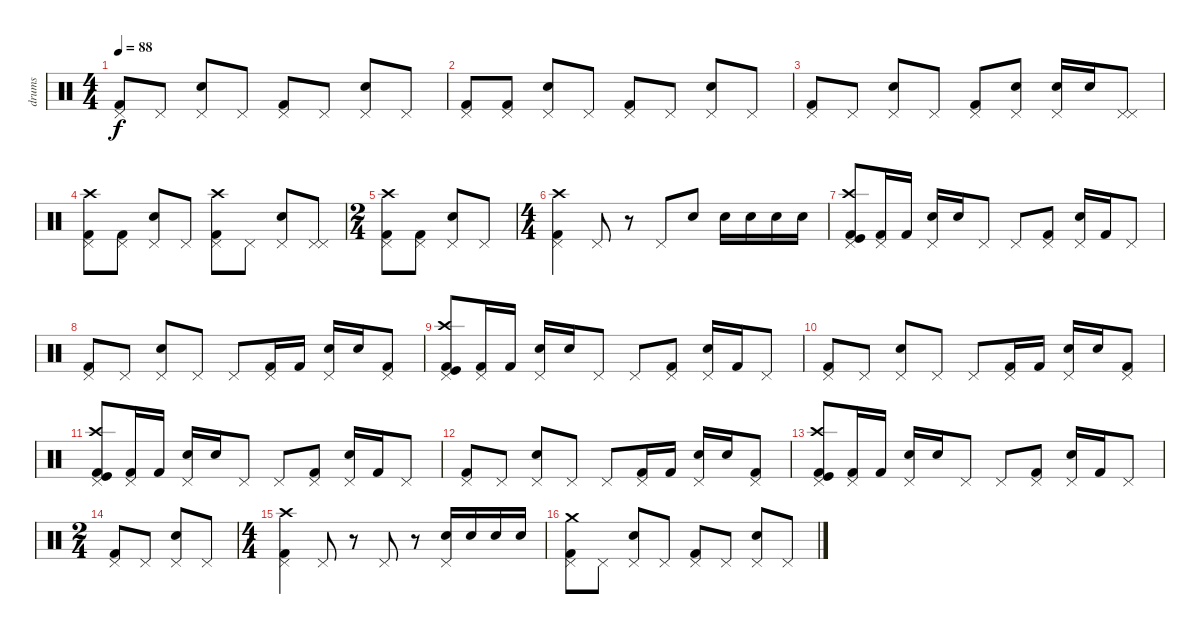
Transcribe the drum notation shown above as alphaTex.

\track ("drums" "drums") {instrument percussion}
\staff {score}
\articulation defaults
\ts (4 4)
\tempo 88
\clef neutral
\ks c
("Pedal Hi-Hat (hit)" "Kick (hit) 2").8{dy f} "Pedal Hi-Hat (hit)".8 ("Snare (hit) 2" "Pedal Hi-Hat (hit)").8 "Pedal Hi-Hat (hit)".8 ("Pedal Hi-Hat (hit)" "Kick (hit) 2").8 "Pedal Hi-Hat (hit)".8 ("Pedal Hi-Hat (hit)" "Snare (hit) 2").8 "Pedal Hi-Hat (hit)".8 |
("Pedal Hi-Hat (hit)" "Kick (hit) 2").8 ("Kick (hit) 2" "Pedal Hi-Hat (hit)").8 ("Pedal Hi-Hat (hit)" "Snare (hit) 2").8 "Pedal Hi-Hat (hit)".8 ("Kick (hit) 2" "Pedal Hi-Hat (hit)").8 "Pedal Hi-Hat (hit)".8 ("Pedal Hi-Hat (hit)" "Snare (hit) 2").8 "Pedal Hi-Hat (hit)".8 |
("Pedal Hi-Hat (hit)" "Kick (hit) 2").8 "Pedal Hi-Hat (hit)".8 ("Pedal Hi-Hat (hit)" "Snare (hit) 2").8 "Pedal Hi-Hat (hit)".8 ("Pedal Hi-Hat (hit)" "Kick (hit) 2").8 ("Pedal Hi-Hat (hit)" "Snare (hit) 2").8 ("Pedal Hi-Hat (hit)" "Snare (hit) 2").16 "Snare (hit) 2".16 ("Pedal Hi-Hat (hit)" "Pedal Hi-Hat (hit)").8 |
("Crash high (hit)" "Pedal Hi-Hat (hit)" "Kick (hit) 2").8 ("Kick (hit) 2" "Pedal Hi-Hat (hit)").8 ("Pedal Hi-Hat (hit)" "Snare (hit) 2").8 "Pedal Hi-Hat (hit)".8 ("Crash high (hit)" "Kick (hit) 2" "Pedal Hi-Hat (hit)").8 "Pedal Hi-Hat (hit)".8 ("Pedal Hi-Hat (hit)" "Snare (hit) 2").8 ("Pedal Hi-Hat (hit)" "Pedal Hi-Hat (hit)").8 |
\ts (2 4)
("Crash high (hit)" "Pedal Hi-Hat (hit)" "Kick (hit) 2").8 ("Kick (hit) 2" "Pedal Hi-Hat (hit)").8 ("Pedal Hi-Hat (hit)" "Snare (hit) 2").8 "Pedal Hi-Hat (hit)".8 |
\ts (4 4)
("Crash high (hit)" "Kick (hit) 2" "Pedal Hi-Hat (hit)").4 "Pedal Hi-Hat (hit)".8 r.8 "Pedal Hi-Hat (hit)".8 "Snare (hit) 2".8 "Snare (hit) 2".16 "Snare (hit) 2".16 "Snare (hit) 2".16 "Snare (hit) 2".16 |
("Kick (hit)" "Crash high (hit)" "Kick (hit) 2" "Pedal Hi-Hat (hit)").8 ("Kick (hit) 2" "Pedal Hi-Hat (hit)").16 "Kick (hit) 2".16 ("Snare (hit) 2" "Pedal Hi-Hat (hit)").16 "Snare (hit) 2".16 "Pedal Hi-Hat (hit)".8 "Pedal Hi-Hat (hit)".8 ("Pedal Hi-Hat (hit)" "Kick (hit) 2").8 ("Pedal Hi-Hat (hit)" "Snare (hit) 2").16 "Kick (hit) 2".16 "Pedal Hi-Hat (hit)".8 |
("Pedal Hi-Hat (hit)" "Kick (hit) 2").8 "Pedal Hi-Hat (hit)".8 ("Snare (hit) 2" "Pedal Hi-Hat (hit)").8 "Pedal Hi-Hat (hit)".8 "Pedal Hi-Hat (hit)".8 ("Pedal Hi-Hat (hit)" "Kick (hit) 2").16 "Kick (hit) 2".16 ("Pedal Hi-Hat (hit)" "Snare (hit) 2").16 "Snare (hit) 2".16 ("Kick (hit) 2" "Pedal Hi-Hat (hit)").8 |
("Crash high (hit)" "Kick (hit) 2" "Pedal Hi-Hat (hit)" "Kick (hit)").8 ("Kick (hit) 2" "Pedal Hi-Hat (hit)").16 "Kick (hit) 2".16 ("Snare (hit) 2" "Pedal Hi-Hat (hit)").16 "Snare (hit) 2".16 "Pedal Hi-Hat (hit)".8 "Pedal Hi-Hat (hit)".8 ("Kick (hit) 2" "Pedal Hi-Hat (hit)").8 ("Pedal Hi-Hat (hit)" "Snare (hit) 2").16 "Kick (hit) 2".16 "Pedal Hi-Hat (hit)".8 |
("Kick (hit) 2" "Pedal Hi-Hat (hit)").8 "Pedal Hi-Hat (hit)".8 ("Pedal Hi-Hat (hit)" "Snare (hit) 2").8 "Pedal Hi-Hat (hit)".8 "Pedal Hi-Hat (hit)".8 ("Pedal Hi-Hat (hit)" "Kick (hit) 2").16 "Kick (hit) 2".16 ("Pedal Hi-Hat (hit)" "Snare (hit) 2").16 "Snare (hit) 2".16 ("Pedal Hi-Hat (hit)" "Kick (hit) 2").8 |
("Crash high (hit)" "Kick (hit)" "Kick (hit) 2" "Pedal Hi-Hat (hit)").8 ("Kick (hit) 2" "Pedal Hi-Hat (hit)").16 "Kick (hit) 2".16 ("Snare (hit) 2" "Pedal Hi-Hat (hit)").16 "Snare (hit) 2".16 "Pedal Hi-Hat (hit)".8 "Pedal Hi-Hat (hit)".8 ("Pedal Hi-Hat (hit)" "Kick (hit) 2").8 ("Pedal Hi-Hat (hit)" "Snare (hit) 2").16 "Kick (hit) 2".16 "Pedal Hi-Hat (hit)".8 |
("Kick (hit) 2" "Pedal Hi-Hat (hit)").8 "Pedal Hi-Hat (hit)".8 ("Pedal Hi-Hat (hit)" "Snare (hit) 2").8 "Pedal Hi-Hat (hit)".8 "Pedal Hi-Hat (hit)".8 ("Pedal Hi-Hat (hit)" "Kick (hit) 2").16 "Kick (hit) 2".16 ("Pedal Hi-Hat (hit)" "Snare (hit) 2").16 "Snare (hit) 2".16 ("Kick (hit) 2" "Pedal Hi-Hat (hit)").8 |
("Crash high (hit)" "Kick (hit)" "Kick (hit) 2" "Pedal Hi-Hat (hit)").8 ("Kick (hit) 2" "Pedal Hi-Hat (hit)").16 "Kick (hit) 2".16 ("Snare (hit) 2" "Pedal Hi-Hat (hit)").16 "Snare (hit) 2".16 "Pedal Hi-Hat (hit)".8 "Pedal Hi-Hat (hit)".8 ("Kick (hit) 2" "Pedal Hi-Hat (hit)").8 ("Pedal Hi-Hat (hit)" "Snare (hit) 2").16 "Kick (hit) 2".16 "Pedal Hi-Hat (hit)".8 |
\ts (2 4)
("Pedal Hi-Hat (hit)" "Kick (hit) 2").8 "Pedal Hi-Hat (hit)".8 ("Snare (hit) 2" "Pedal Hi-Hat (hit)").8 "Pedal Hi-Hat (hit)".8 |
\ts (4 4)
("Kick (hit) 2" "Crash high (hit)" "Pedal Hi-Hat (hit)").4 "Pedal Hi-Hat (hit)".8 r.8 "Pedal Hi-Hat (hit)".8 r.8 ("Pedal Hi-Hat (hit)" "Snare (hit) 2").16 "Snare (hit) 2".16 "Snare (hit) 2".16 "Snare (hit) 2".16 |
("Kick (hit) 2" "Crash medium (hit)" "Pedal Hi-Hat (hit)").8 "Pedal Hi-Hat (hit)".8 ("Snare (hit) 2" "Pedal Hi-Hat (hit)").8 "Pedal Hi-Hat (hit)".8 ("Kick (hit) 2" "Pedal Hi-Hat (hit)").8 "Pedal Hi-Hat (hit)".8 ("Pedal Hi-Hat (hit)" "Snare (hit) 2").8 "Pedal Hi-Hat (hit)".8
